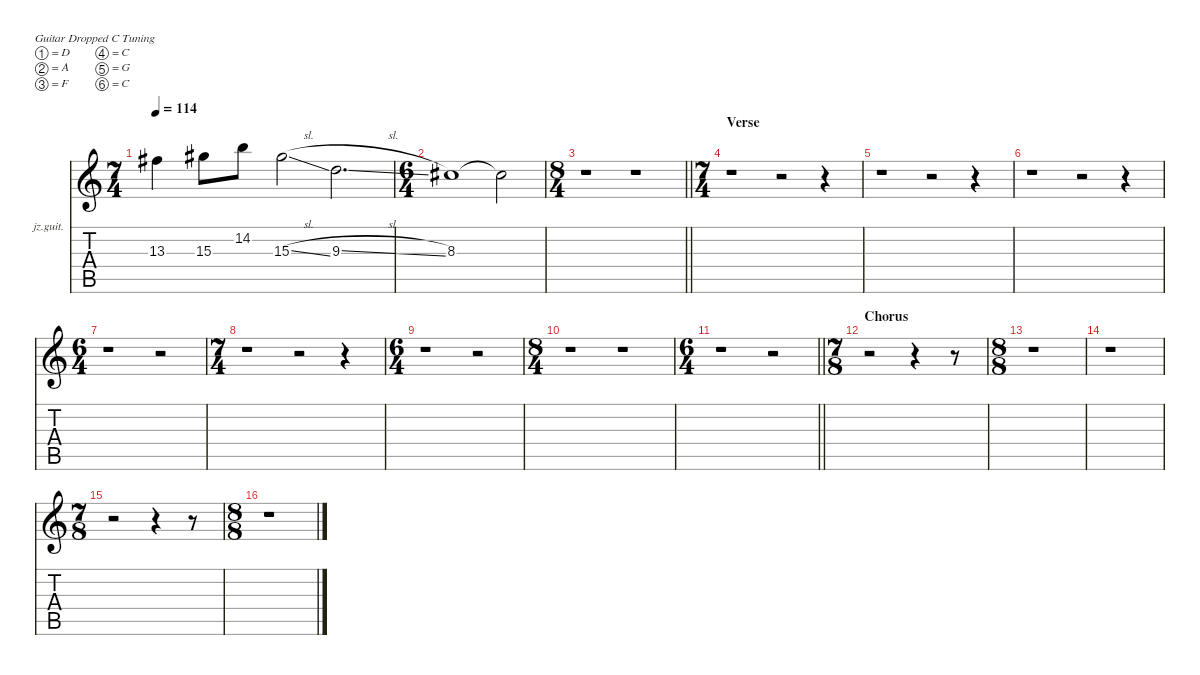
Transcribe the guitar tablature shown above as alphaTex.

\defaultSystemsLayout 4
\hideDynamics
\bracketExtendMode nobrackets
\firstSystemTrackNameOrientation horizontal
\otherSystemsTrackNameOrientation horizontal
\track ("GTR Jazz" "jz.guit.") {instrument electricguitarjazz}
\staff {score tabs}
\tuning (D4 A3 F3 C3 G2 C2)
\ts (7 4)
\tempo 114
\clef g2
\ks c
13.3{acc #}.4{dy f beam Down} 15.3{acc #}.8{beam Down} 14.2.8{beam Down} 15.3{sl acc #}.2{beam Down} 9.3{sl}.2{d beam Down} |
\ts (6 4)
\beaming (8 2 2 2 6)
8.3{acc #}.1{beam Down} 8.3{t acc #}.2{beam Down} |
\ts (8 4)
\beaming (8 2 2 2 10)
\barLineRight lightlight
r.1{beam Down} r.1{beam Down} |
\ts (7 4)
\beaming (8 2 2 2 8)
\section ("" "Verse")
r.1{beam Down} r.2{beam Down} r.4{beam Down} |
r.1{beam Down} r.2{beam Down} r.4{beam Down} |
r.1{beam Down} r.2{beam Down} r.4{beam Down} |
\ts (6 4)
\beaming (8 2 2 2 6)
r.1{beam Down} r.2{beam Down} |
\ts (7 4)
\beaming (8 2 2 2 8)
r.1{beam Down} r.2{beam Down} r.4{beam Down} |
\ts (6 4)
\beaming (8 2 2 2 6)
r.1{beam Down} r.2{beam Down} |
\ts (8 4)
\beaming (8 2 2 2 10)
r.1{beam Down} r.1{beam Down} |
\ts (6 4)
\beaming (8 2 2 2 6)
\barLineRight lightlight
r.1{beam Down} r.2{beam Down} |
\ts (7 8)
\beaming (8 2 2 2 2)
\section ("" "Chorus")
r.2{beam Down} r.4{beam Down} r.8{beam Down} |
\ts (8 8)
\beaming (8 2 2 2 2)
r.1{beam Down} |
r.1{beam Down} |
\ts (7 8)
\beaming (8 2 2 2 2)
r.2{beam Down} r.4{beam Down} r.8{beam Down} |
\ts (8 8)
\beaming (8 2 2 2 2)
r.1{beam Down}
